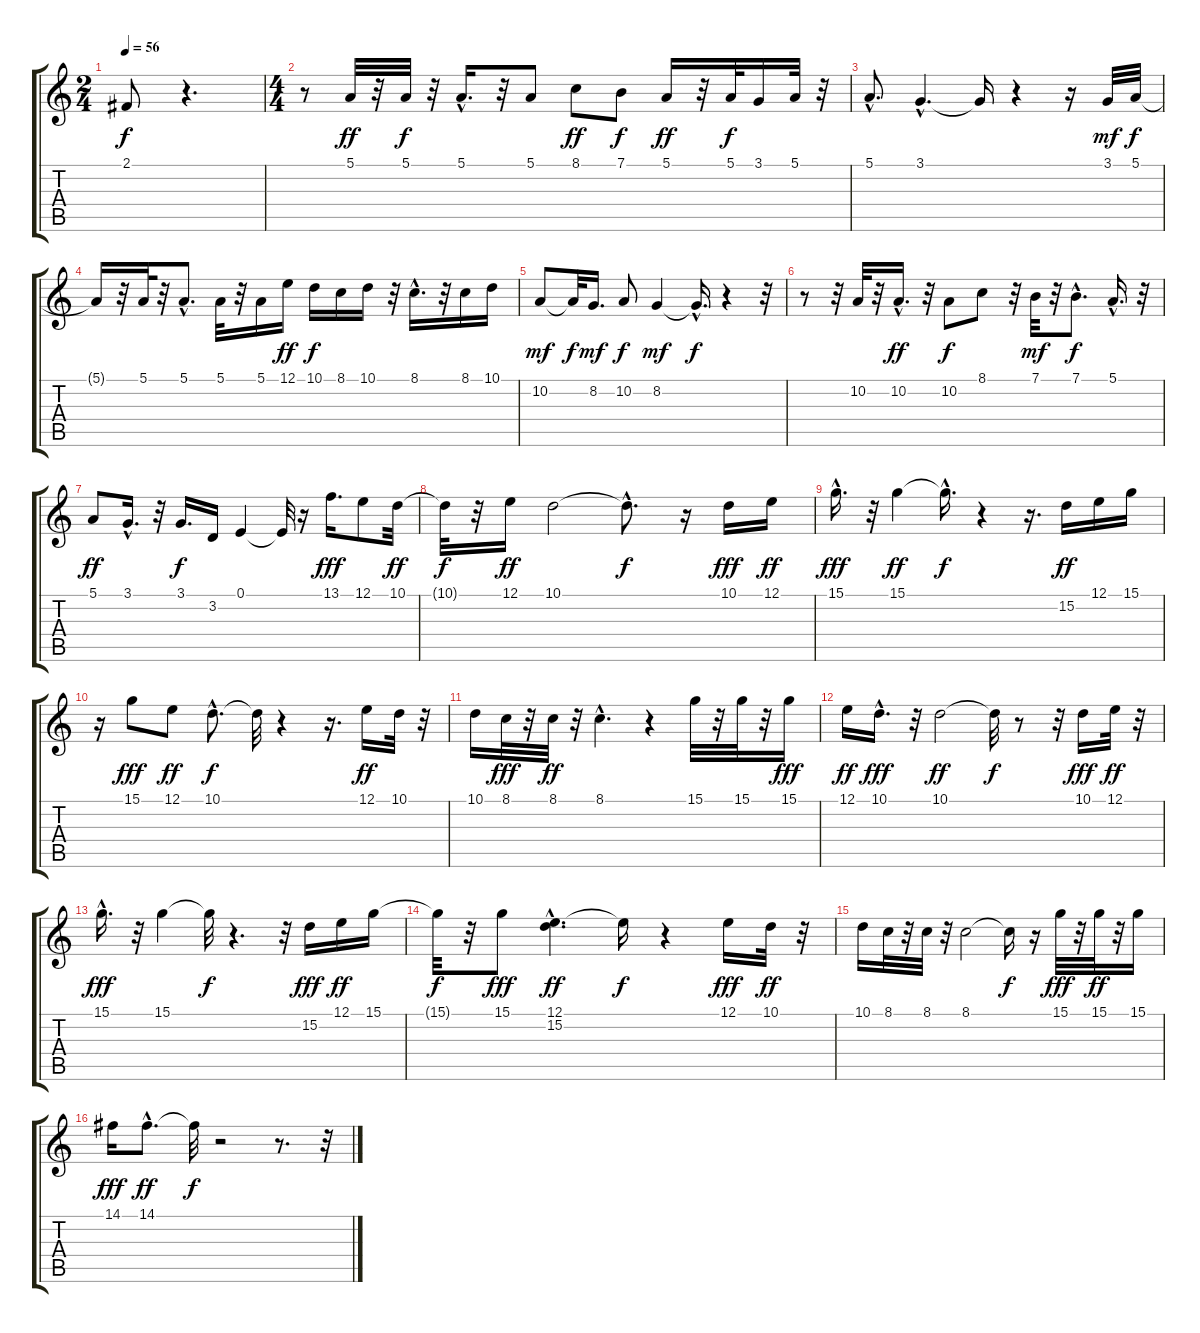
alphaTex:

\track "" {instrument flute}
\staff {score tabs}
\tuning (E4 B3 G3 D3 A2 E2) {hide}
\ts (2 4)
\tempo 56
\clef g2
\ks c
2.1{t}.8{dy f} r.4{d} |
\ts (4 4)
r.8 5.1.32{dy ff} r.32 5.1.32{dy f} r.32 5.1{hac}.16{d} r.32 5.1.8 8.1.8{dy ff} 7.1.8{dy f} 5.1.16{dy ff} r.32 5.1.32{dy f} 3.1.16 5.1.32 r.32 |
5.1{hac}.8{d} 3.1{hac}.4{d} 3.1{t}.16 r.4 r.16 3.1.32{dy mf} 5.1.32{dy f} |
5.1{t}.16 r.32 5.1.32 r.32 5.1{hac}.8{d} 5.1.32 r.32 5.1.16 12.1.16{dy ff} 10.1.16{dy f} 8.1.16 10.1.16 r.32 8.1{hac}.16{d} r.32 8.1.16 10.1.16 |
10.2.8{dy mf} 10.2{t}.32{dy f} 8.2.16{d dy mf} 10.2.8{dy f} 8.2.4{dy mf} 8.2{hac t}.16{d dy f} r.4 r.32 |
r.8 r.32 10.2.32 r.32 10.2{hac}.16{d dy ff} r.32 10.2.8{dy f} 8.1.8 r.32 7.1.32{dy mf} r.32 7.1{hac}.8{d dy f} 5.1{hac}.16{d} r.32 |
5.1.8{dy ff} 3.1{hac}.16{d} r.32 3.1.16{d dy f} 3.2.16 0.1.4 0.1{t}.32 r.16 13.1.16{d dy fff} 12.1.8 10.1.32{dy ff} |
10.1{t}.32{dy f} r.32 12.1.16{dy ff} 10.1.2 10.1{hac t}.8{d dy f} r.16 10.1.16{dy fff} 12.1.16{dy ff} |
15.1{hac}.16{d dy fff} r.32 15.1.4{dy ff} 15.1{hac t}.16{d dy f} r.4 r.16{d} 15.2.16{dy ff} 12.1.16 15.1.16 |
r.16 15.1.8{dy fff} 12.1.8{dy ff} 10.1{hac}.8{d dy f} 10.1{t}.32 r.4 r.16{d} 12.1.16{dy ff} 10.1.32 r.32 |
10.1.16 8.1.32{dy fff} r.32 8.1.32{dy ff} r.32 8.1{hac}.4{d} r.4 15.1.32 r.32 15.1.32 r.32 15.1.16{dy fff} |
12.1.16{dy ff} 10.1{hac}.16{d dy fff} r.32 10.1.2{dy ff} 10.1{t}.32{dy f} r.8 r.32 10.1.16{dy fff} 12.1.32{dy ff} r.32 |
15.1{hac}.16{d dy fff} r.32 15.1.4 15.1{t}.32{dy f} r.4{d} r.32 15.2.16{dy fff} 12.1.16{dy ff} 15.1.16 |
15.1{t}.32{dy f} r.32 15.1.8{dy fff} (12.1{hac} 15.2).4{d dy ff} 12.1{t}.16{dy f} r.4 12.1.16{dy fff} 10.1.32{dy ff} r.32 |
10.1.16 8.1.32 r.32 8.1.32 r.32 8.1.2 8.1{t}.16{dy f} r.16 15.1.32{dy fff} r.32 15.1.32{dy ff} r.32 15.1.16 |
14.1.16{dy fff} 14.1{hac}.8{d dy ff} 14.1{t}.32{dy f} r.2 r.8{d} r.32
